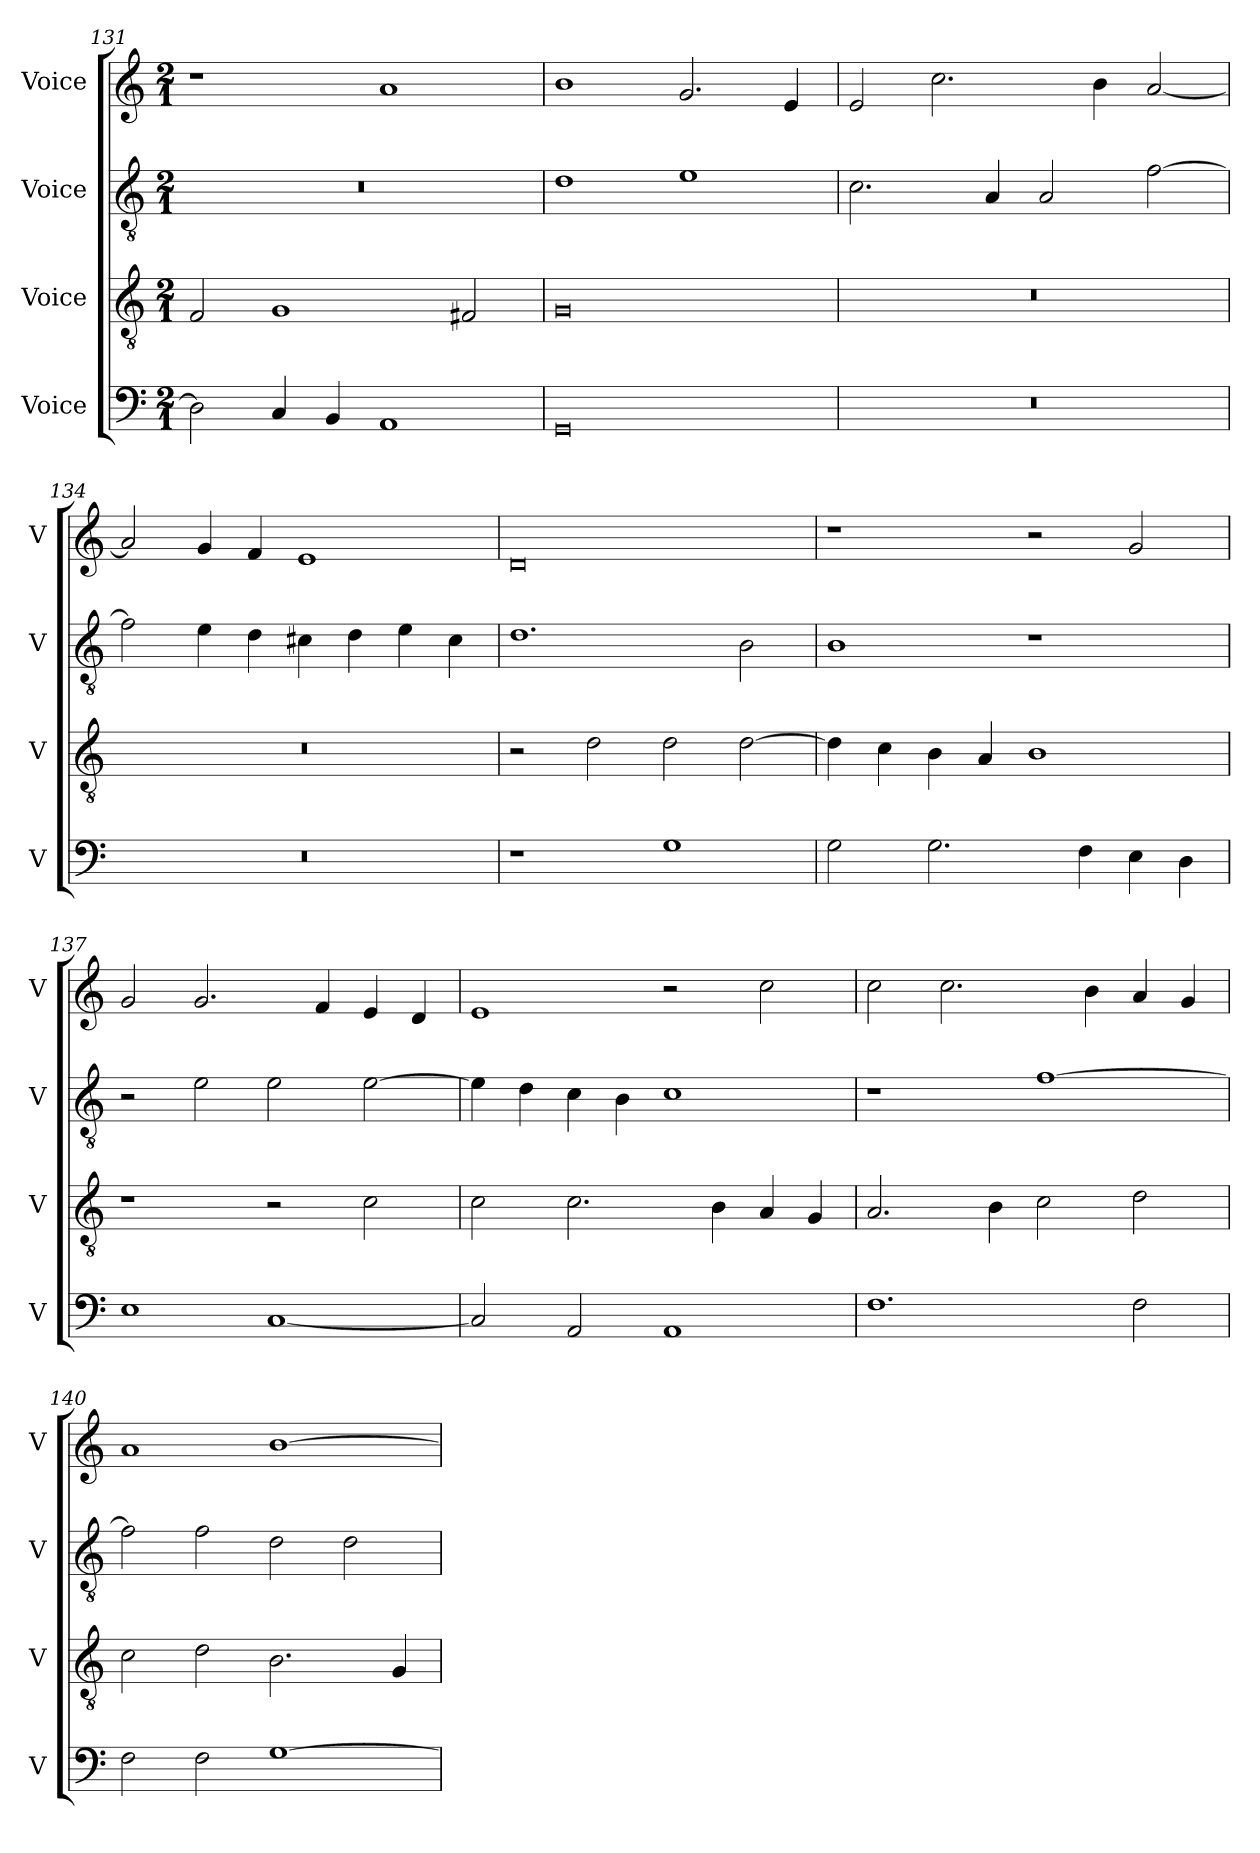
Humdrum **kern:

**kern	**kern	**kern	**kern
*part4	*part3	*part2	*part1
*staff4	*staff3	*staff2	*staff1
*I"Voice	*I"Voice	*I"Voice	*I"Voice
*I'V	*I'V	*I'V	*I'V
*clefF4	*clefGv2	*clefGv2	*clefG2
*k[]	*k[]	*k[]	*k[]
*M2/1	*M2/1	*M2/1	*M2/1
=131	=131	=131	=131
2D\]	2F/	0r	1r
4C/	1G	.	.
4BB/	.	.	.
1AA	.	.	1a
.	2F#X/	.	.
=132	=132	=132	=132
0GG	0G	1d	1b
.	.	1e	2.g/
.	.	.	4e/
!!LO:PB:g=z
=133	=133	=133	=133
0r	0r	2.c\	2e/
.	.	.	2.cc\
.	.	4A/	.
.	.	2A/	.
.	.	.	4b\
.	.	[2f\	[2a/
=134	=134	=134	=134
0r	0r	2f\]	2a/]
.	.	4e\	4g/
.	.	4d\	4f/
.	.	4c#X\	1e
.	.	4d\	.
.	.	4e\	.
.	.	4c#\	.
=135	=135	=135	=135
1r	2r	1.d	0d
.	2d\	.	.
1G	2d\	.	.
.	[2d\	2B\	.
!!LO:LB:g=z
=136	=136	=136	=136
2G\	4d\]	1B	1r
.	4c\	.	.
2.G\	4B\	.	.
.	4A/	.	.
.	1B	1r	2r
4F\	.	.	.
4E\	.	.	2g/
4D\	.	.	.
=137	=137	=137	=137
1E	1r	2r	2g/
.	.	2e\	2.g/
[1C	2r	2e\	.
.	.	.	4f/
.	2c\	[2e\	4e/
.	.	.	4d/
=138	=138	=138	=138
2C/]	2c\	4e\]	1e
.	.	4d\	.
2AA/	2.c\	4c\	.
.	.	4B\	.
1AA	.	1c	2r
.	4B\	.	.
.	4A/	.	2cc\
.	4G/	.	.
!!LO:LB:g=z
=139	=139	=139	=139
1.F	2.A/	1r	2cc\
.	.	.	2.cc\
.	4B\	.	.
.	2c\	[1f	.
.	.	.	4b\
2F\	2d\	.	4a/
.	.	.	4g/
=140	=140	=140	=140
2F\	2c\	2f\]	1a
2F\	2d\	2f\	.
[1G	2.B\	2d\	[1b
.	.	2d\	.
.	4G/	.	.
=	=	=	=
*-	*-	*-	*-
